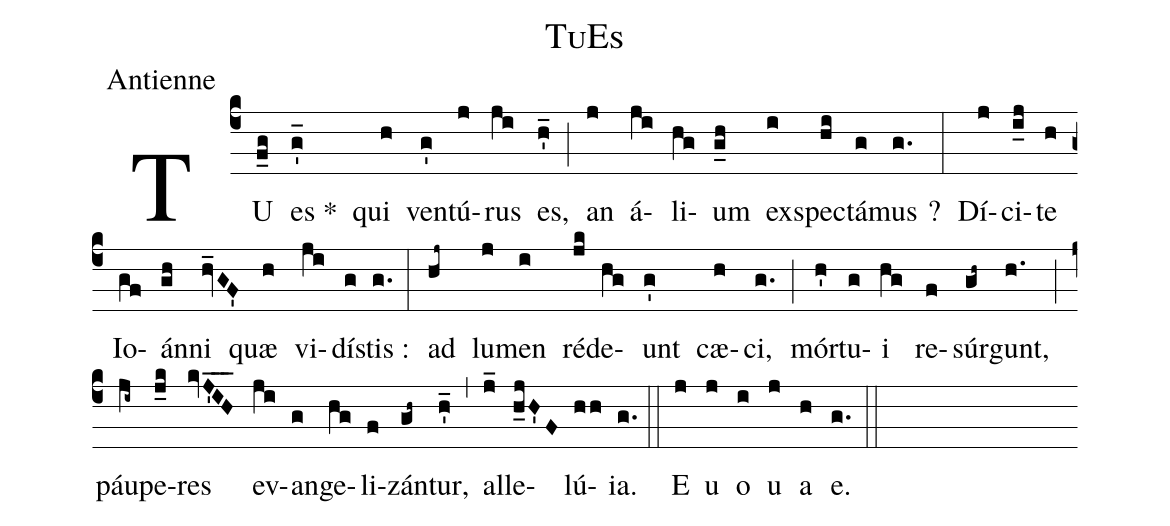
name:TuEs;
office-part:Antienne;
%%
(c4) TU(f_g) es *(g'_) qui(h) ven(g')tú(j)rus(ji) es,(h'_) (;)
an(j) á(ji)li(hg)um(g_h) ex(i)spe(hi)ctá(g)mus ?(g.) (:)
Dí(j)ci(i_j)te(h) Io(gf)án(gh)ni(hv_GF') quæ(h) vi(ji)dí(g)stis :(g.) (:)
ad(hj~) lu(j)men(i) réd(jk)e(hg)unt(g') cæ(h)ci,(g.) (;)
mór(h')tu(g)i(hg) re(f)súr(gh~)gunt,(h.) (;)
páu(ji~)pe(j_k)res(kvJ'_I_H_) ev(ji)an(g)ge(hg)li(f)zán(gh~)tur,(h'_) (,)
al(j_)le(h_jH'F)lú(hh)ia.(g.) (::)
E(j) u(j) o(i) u(j) a(h) e.(g.) (::)
